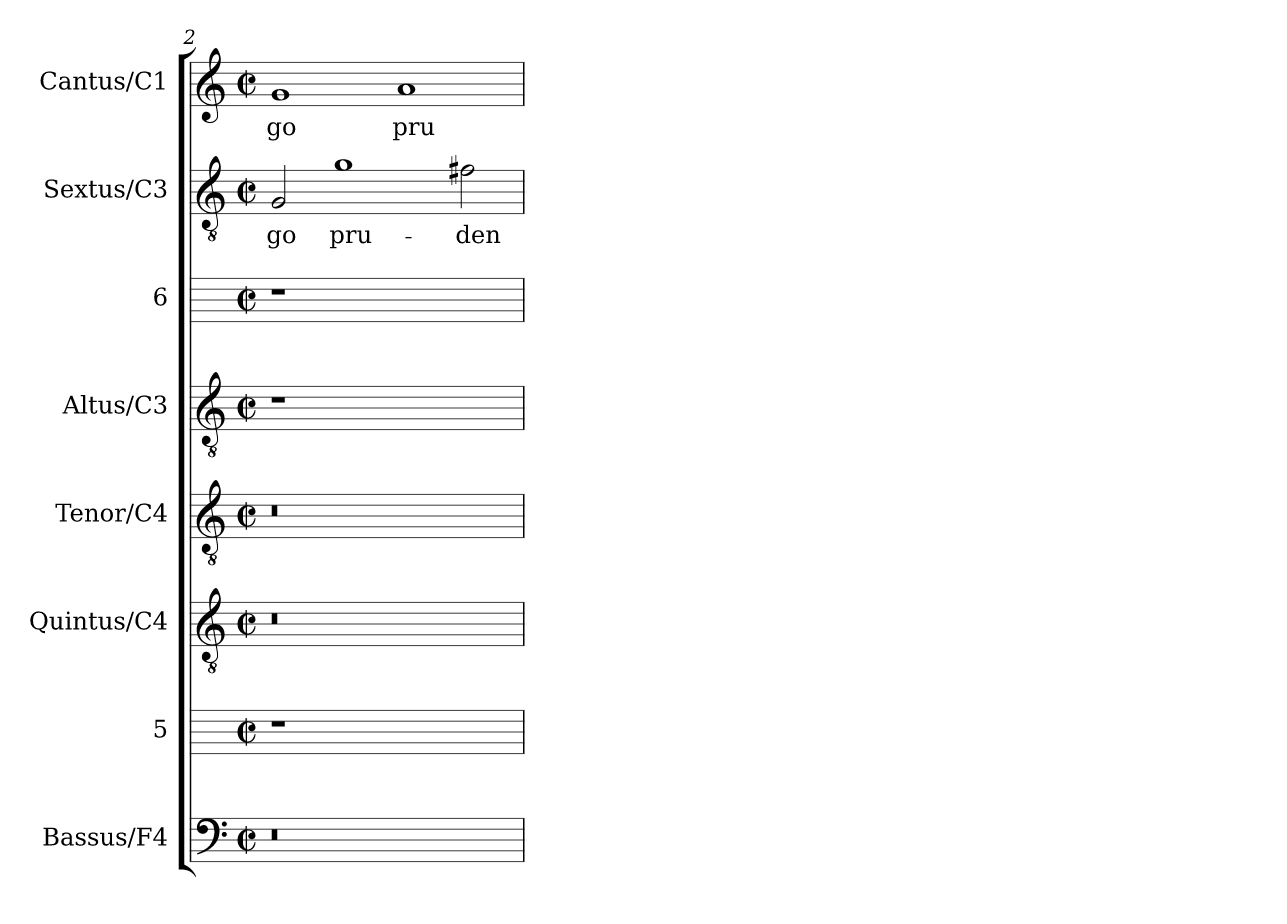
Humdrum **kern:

**kern	**kern	**kern	**kern	**kern	**kern	**kern	**text	**kern	**text
*part8	*part7	*part6	*part5	*part4	*part3	*part2	*part2	*part1	*part1
*staff8	*staff7	*staff6	*staff5	*staff4	*staff3	*staff2	*staff2	*staff1	*staff1
*I"Bassus/F4	*I"5	*I"Quintus/C4	*I"Tenor/C4	*I"Altus/C3	*I"6	*I"Sextus/C3	*	*I"Cantus/C1	*
*I'B	*	*	*I'T	*I'A	*	*	*	*I'C	*
*clefF4	*	*clefGv2	*clefGv2	*clefGv2	*	*clefGv2	*	*clefG2	*
*k[]	*k[]	*k[]	*k[]	*k[]	*k[]	*k[]	*	*k[]	*
*C:	*C:	*C:	*C:	*C:	*C:	*C:	*	*C:	*
*M2/2	*M2/2	*M2/2	*M2/2	*M2/2	*M2/2	*M2/2	*	*M2/2	*
*met(c|)	*met(c|)	*met(c|)	*met(c|)	*met(c|)	*met(c|)	*met(c|)	*	*met(c|)	*
=2	=2	=2	=2	=2	=2	=2	=2	=2	=2
!	!	!	!	!	!	!	!LO:LY:b:cj	!	!LO:LY:b:cj
0r	1r	0r	0r	1r	1r	2G/	-go	1g	-go
!	!	!	!	!	!	!	!LO:LY:b:cj	!	!
.	.	.	.	.	.	1g	pru-	.	.
!	!	!	!	!	!	!	!	!	!LO:LY:b:cj
.	1ryy	.	.	1ryy	1ryy	.	.	1a	pru-
!	!	!	!	!	!	!	!LO:LY:b:cj	!	!
.	.	.	.	.	.	2f#X\	-den-	.	.
=	=	=	=	=	=	=	=	=	=
*-	*-	*-	*-	*-	*-	*-	*-	*-	*-
